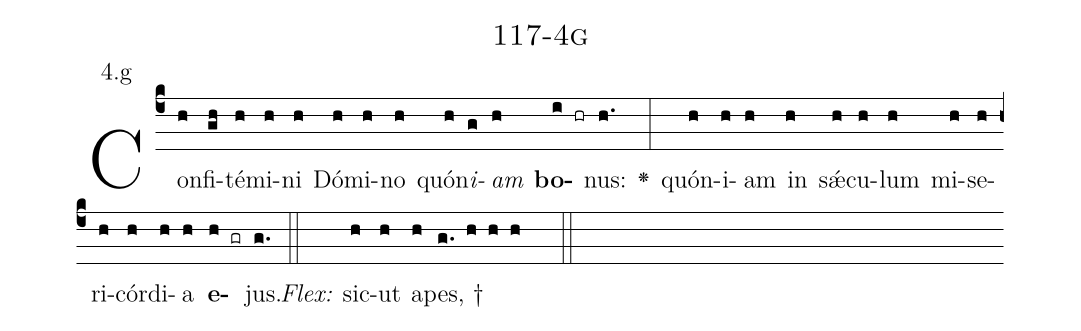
name: 117-4g;
annotation: 4.g;
%%
(c4)Con(h)fi(gh)té(h)mi(h)ni(h) Dó(h)mi(h)no(h) quón(h)<i>i</i>(g)<i>am</i>(h) <b>bo</b>(i hr)nus:(h.) <v>\greheightstar</v>(:) quón(h)i(h)am(h) in(h) sǽ(h)cu(h)lum(h) mi(h)se(h)ri(h)cór(h)di(h)a(h) <b>e</b>(h gr)jus.(g.) (::)
<i>Flex:</i>()  sic(h)ut(h) a(h)pes, †(g. h h h  ::)

%E(h) u(h) o(h) u(h) a(h) e.(g.) (::)
